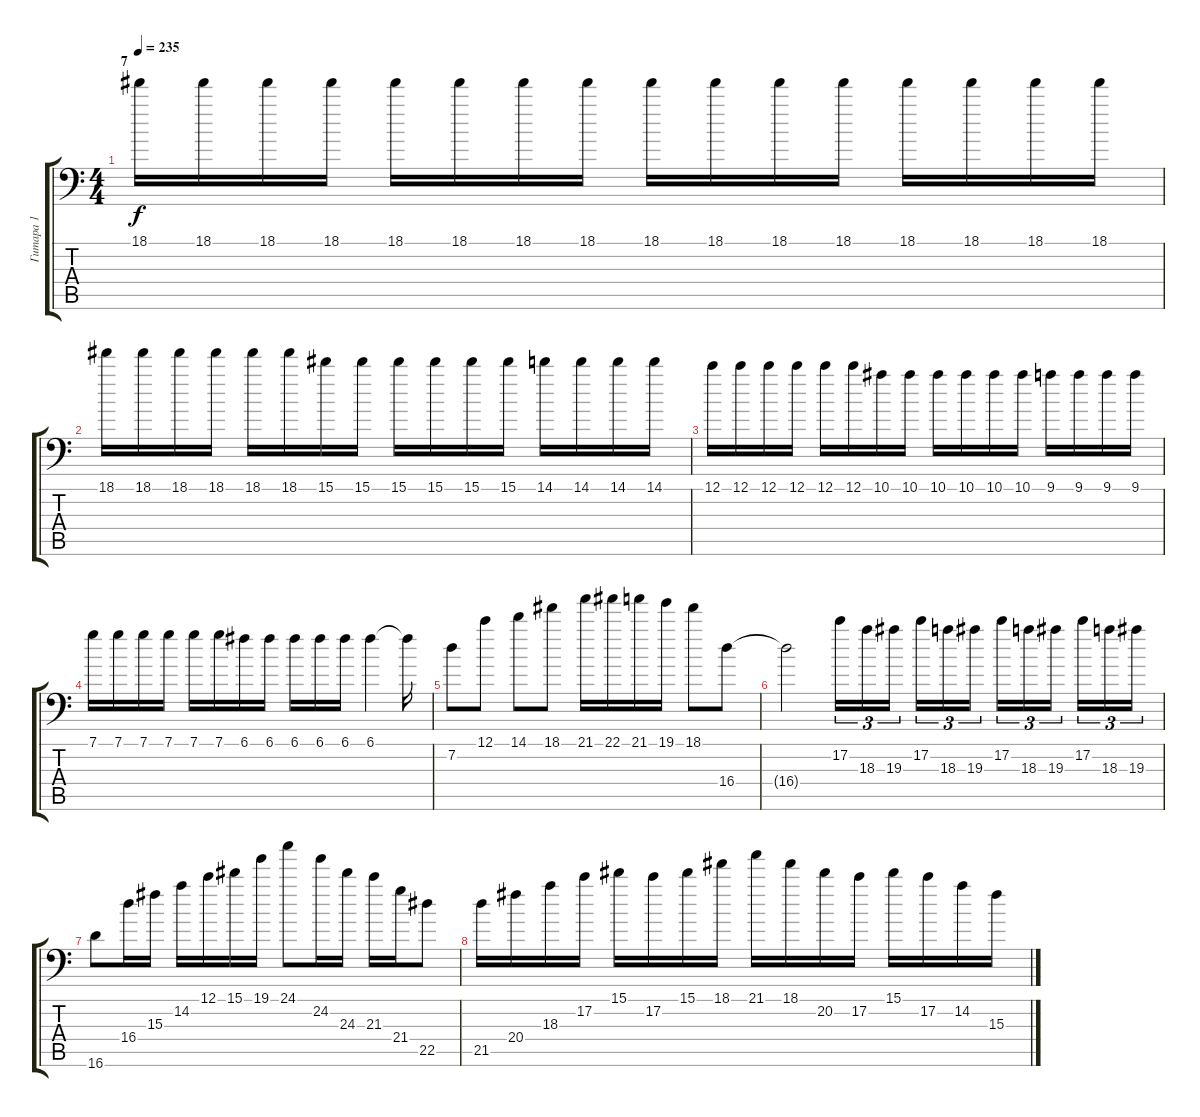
\track ("Гитара 1" "Гитара 1") {instrument overdrivenguitar}
\staff {score tabs}
\tuning (C4 G3 Eb3 Bb2 F2 Bb1) {hide}
\ts (4 4)
\section ("" "7")
\tempo 235
\clef f4
\ks c
18.1.16{dy f} 18.1.16 18.1.16 18.1.16 18.1.16 18.1.16 18.1.16 18.1.16 18.1.16 18.1.16 18.1.16 18.1.16 18.1.16 18.1.16 18.1.16 18.1.16 |
18.1.16 18.1.16 18.1.16 18.1.16 18.1.16 18.1.16 15.1.16 15.1.16 15.1.16 15.1.16 15.1.16 15.1.16 14.1.16 14.1.16 14.1.16 14.1.16 |
12.1.16 12.1.16 12.1.16 12.1.16 12.1.16 12.1.16 10.1.16 10.1.16 10.1.16 10.1.16 10.1.16 10.1.16 9.1.16 9.1.16 9.1.16 9.1.16 |
7.1.16 7.1.16 7.1.16 7.1.16 7.1.16 7.1.16 6.1.16 6.1.16 6.1.16 6.1.16 6.1.16 6.1.4 6.1{t}.16 |
7.2.8 12.1.8 14.1.8 18.1.8 21.1.16 22.1.16 21.1.16 19.1.16 18.1.8 16.4.8 |
16.4{t}.2 17.2.16{tu (3 2)} 18.3.16{tu (3 2)} 19.3.16{tu (3 2) beam splitsecondary} 17.2.16{tu (3 2)} 18.3.16{tu (3 2)} 19.3.16{tu (3 2)} 17.2.16{tu (3 2)} 18.3.16{tu (3 2)} 19.3.16{tu (3 2) beam splitsecondary} 17.2.16{tu (3 2)} 18.3.16{tu (3 2)} 19.3.16{tu (3 2)} |
16.6.8 16.4.16 15.3.16 14.2.16 12.1.16 15.1.16 19.1.16 24.1.8 24.2.16 24.3.16 21.3.16 21.4.16 22.5.8 |
21.5.16 20.4.16 18.3.16 17.2.16 15.1.16 17.2.16 15.1.16 18.1.16 21.1.16 18.1.16 20.2.16 17.2.16 15.1.16 17.2.16 14.2.16 15.3.16
